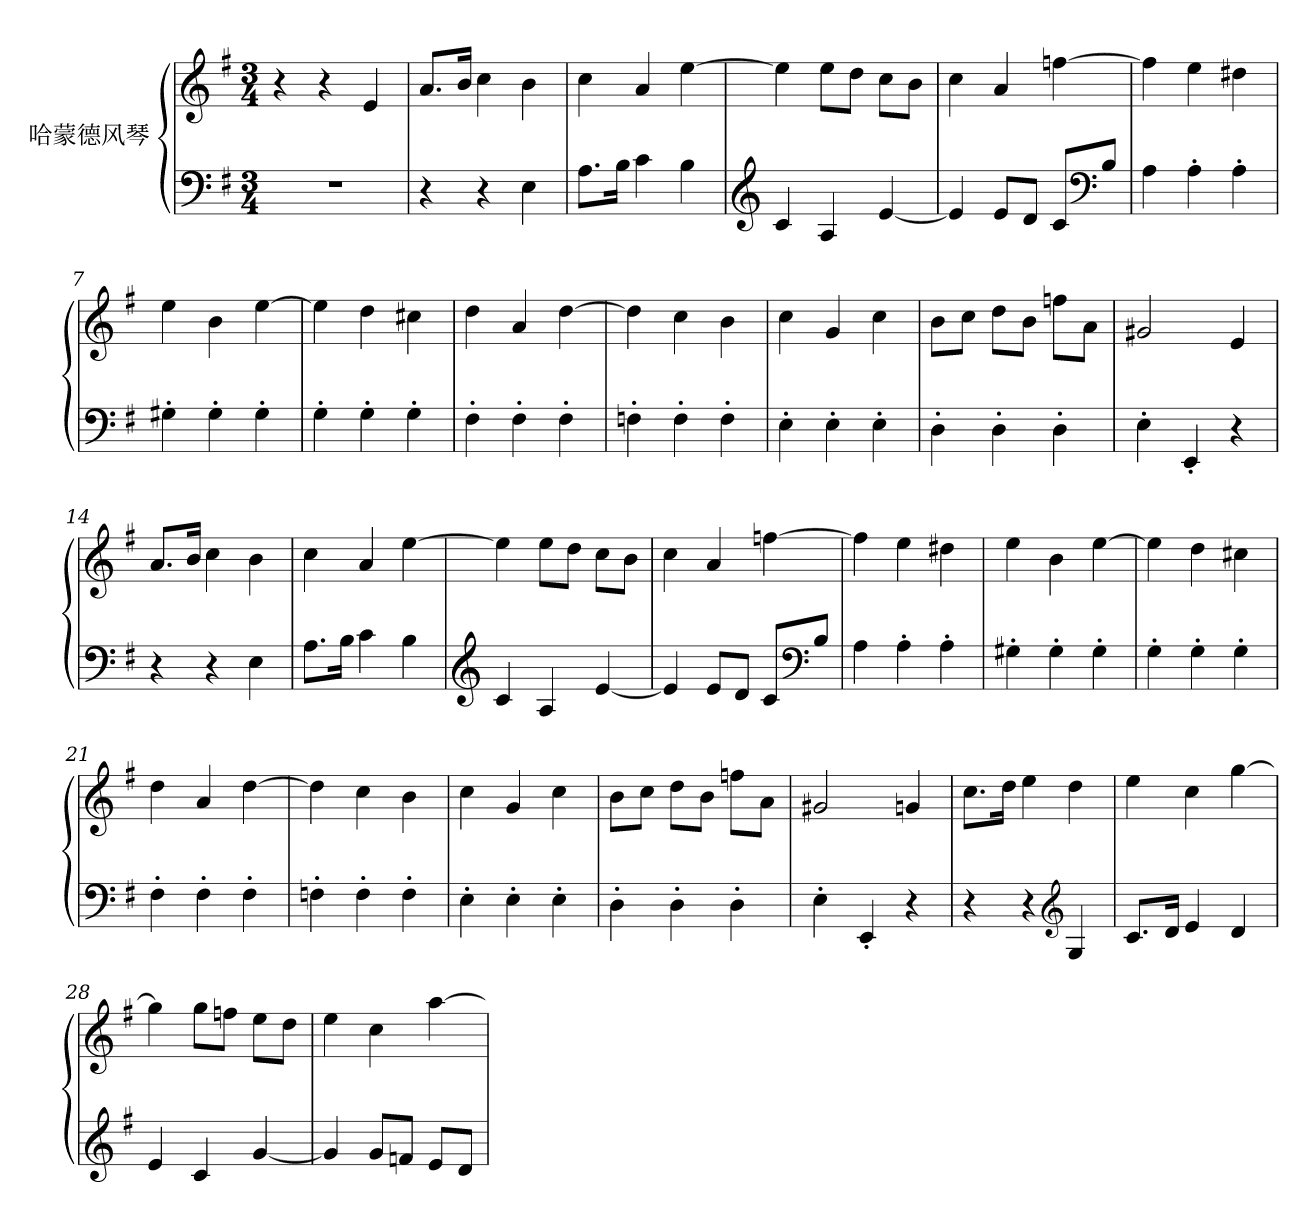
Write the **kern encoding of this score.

**kern	**kern
*part2	*part1
*staff2	*staff1
*I"哈蒙德风琴	*I"哈蒙德风琴
*clefF4	*clefG2
*k[f#]	*k[f#]
*M3/4	*M3/4
*MM116	*MM116
=1	=1
2.r	4r
.	4r
.	4e/
=2	=2
4r	8.a/L
.	16b/Jk
4r	4cc\
4E\	4b\
=3	=3
8.A\L	4cc\
16B\Jk	.
4c\	4a/
4B\	[4ee\
=4	=4
*clefG2	*
4c/	4ee\]
4A/	8ee\L
.	8dd\J
[4e/	8cc\L
.	8b\J
=5	=5
4e/]	4cc\
8e/L	4a/
8d/J	.
8c/L	[4ffn\
*clefF4	*
8B/J	.
=6	=6
4A\	4ff\]
4A'\	4ee\
4A'\	4dd#X\
=7	=7
4G#X'\	4ee\
4G#'\	4b\
4G#'\	[4ee\
!!LO:LB:g=z
=8	=8
4G'\	4ee\]
4G'\	4dd\
4G'\	4cc#X\
=9	=9
4F#'\	4dd\
4F#'\	4a/
4F#'\	[4dd\
=10	=10
4Fn'\	4dd\]
4F'\	4cc\
4F'\	4b\
=11	=11
4E'\	4cc\
4E'\	4g/
4E'\	4cc\
=12	=12
4D'\	8b\L
.	8cc\J
4D'\	8dd\L
.	8b\J
4D'\	8ffn\L
.	8a\J
=13	=13
4E'\	2g#X/
4EE'/	.
4r	4e/
=14	=14
4r	8.a/L
.	16b/Jk
4r	4cc\
4E\	4b\
=15	=15
8.A\L	4cc\
16B\Jk	.
4c\	4a/
4B\	[4ee\
!!LO:LB:g=z
=16	=16
*clefG2	*
4c/	4ee\]
4A/	8ee\L
.	8dd\J
[4e/	8cc\L
.	8b\J
=17	=17
4e/]	4cc\
8e/L	4a/
8d/J	.
8c/L	[4ffn\
*clefF4	*
8B/J	.
=18	=18
4A\	4ff\]
4A'\	4ee\
4A'\	4dd#X\
=19	=19
4G#X'\	4ee\
4G#'\	4b\
4G#'\	[4ee\
=20	=20
4G'\	4ee\]
4G'\	4dd\
4G'\	4cc#X\
=21	=21
4F#'\	4dd\
4F#'\	4a/
4F#'\	[4dd\
=22	=22
4Fn'\	4dd\]
4F'\	4cc\
4F'\	4b\
=23	=23
4E'\	4cc\
4E'\	4g/
4E'\	4cc\
!!LO:LB:g=z
=24	=24
4D'\	8b\L
.	8cc\J
4D'\	8dd\L
.	8b\J
4D'\	8ffn\L
.	8a\J
=25	=25
4E'\	2g#X/
4EE'/	.
4r	4gn/
=26	=26
4r	8.cc\L
.	16dd\Jk
4r	4ee\
*clefG2	*
4G/	4dd\
=27	=27
8.c/L	4ee\
16d/Jk	.
4e/	4cc\
4d/	[4gg\
=28	=28
4e/	4gg\]
4c/	8gg\L
.	8ffn\J
[4g/	8ee\L
.	8dd\J
=29	=29
4g/]	4ee\
8g/L	4cc\
8fn/J	.
8e/L	[4aa\
8d/J	.
=	=
*-	*-
